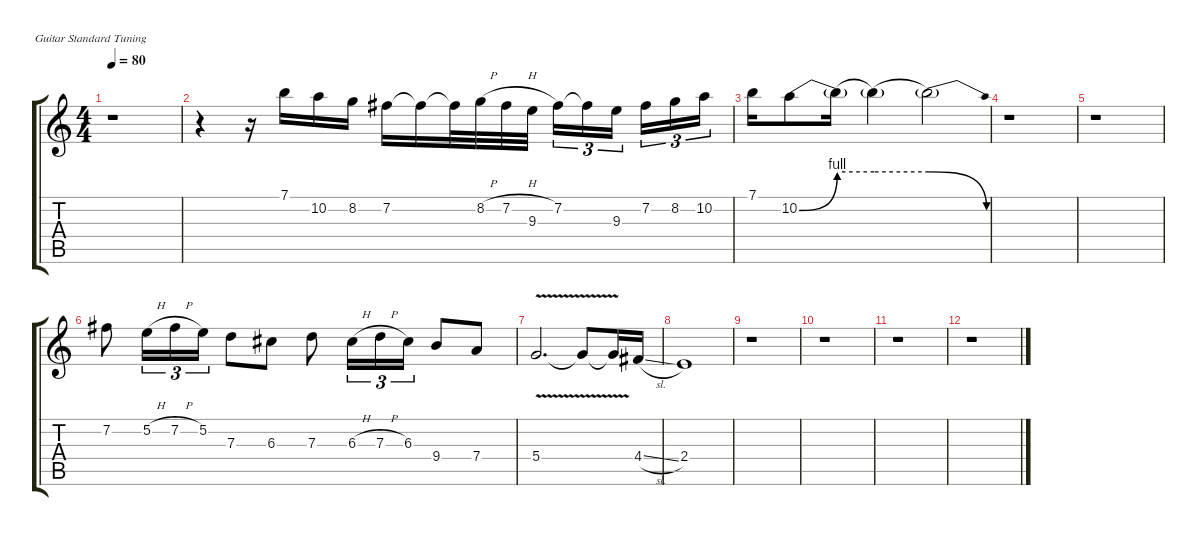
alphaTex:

\defaultSystemsLayout 8
\hideDynamics
\bracketExtendMode groupsimilarinstruments
\singleTrackTrackNamePolicy hidden
\multiTrackTrackNamePolicy hidden
\firstSystemTrackNameMode fullname
\firstSystemTrackNameOrientation horizontal
\otherSystemsTrackNameOrientation horizontal
\track ("Guitar 2" "jz.guit.") {defaultSystemsLayout 8 instrument electricguitarjazz}
\staff {score tabs}
\tuning (E4 B3 G3 D3 A2 E2)
\ts (4 4)
\tempo 80
\clef g2
\ks c
r.1{dy ff} |
r.4 r.16 7.1.16{dy f} 10.2.16 8.2.16 7.2{acc #}.16 7.2{t acc #}.16 7.2{t acc #}.32 8.2{h}.32 7.2{h acc #}.32 9.3.32 7.2{acc #}.16{tu (3 2)} 7.2{t acc #}.16{tu (3 2)} 9.3.16{tu (3 2)} 7.2{acc #}.16{tu (3 2)} 8.2.16{tu (3 2)} 10.2.16{tu (3 2)} |
7.1.16 10.2{be (bend 0 0 60 4)}.8 10.2{be (hold 0 4 60 4) t}.16 10.2{be (hold 0 4 60 4) t}.4 10.2{be (release 0 4 60 0) t}.2 |
r.1 |
r.1 |
7.2{acc #}.8 5.2{h}.16{tu (3 2)} 7.2{h acc #}.16{tu (3 2)} 5.2.16{tu (3 2)} 7.3.8 6.3{acc #}.8 7.3.8 6.3{h acc #}.16{tu (3 2)} 7.3{h}.16{tu (3 2)} 6.3{acc #}.16{tu (3 2)} 9.4.8 7.4.8 |
5.4{v}.2{d dy ff} 5.4{v t}.8{dy f} 5.4{v t}.16 4.4{sl acc #}.16 |
2.4.1 |
r.1 |
r.1 |
r.1 |
r.1
